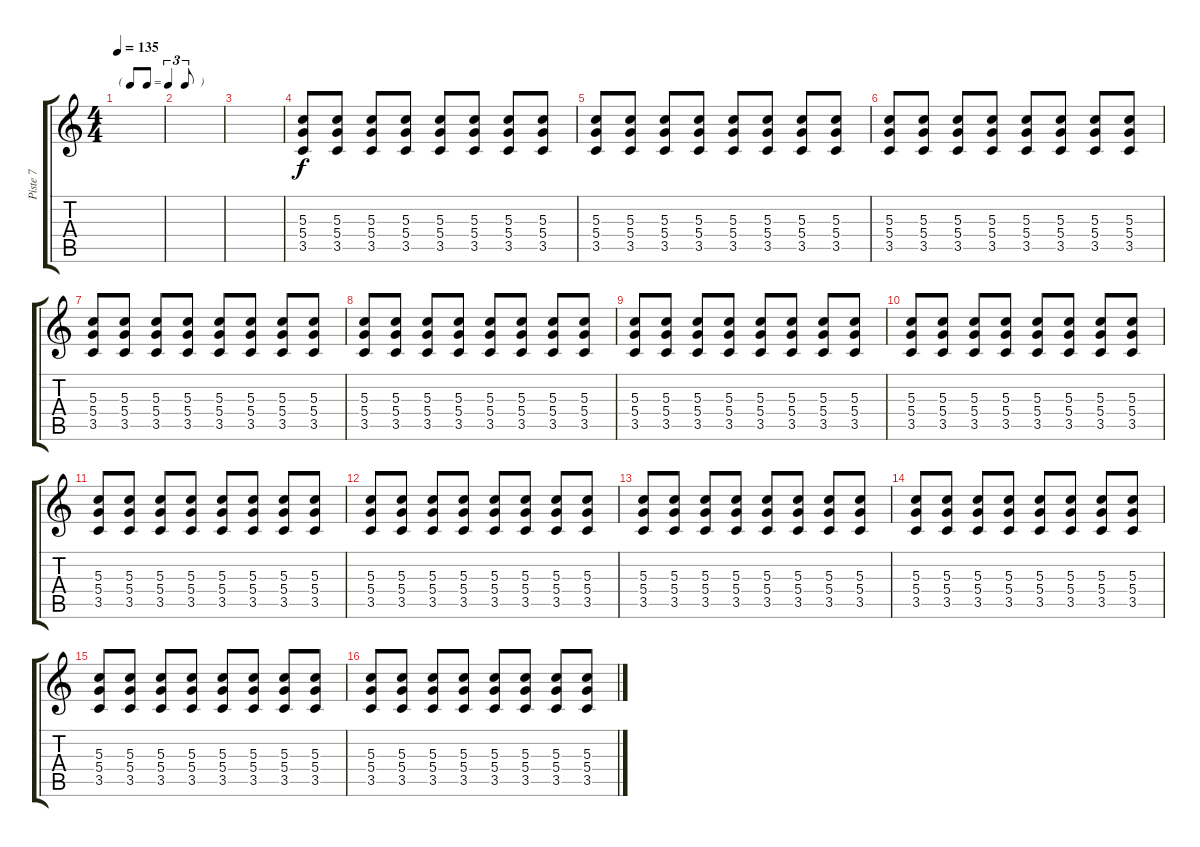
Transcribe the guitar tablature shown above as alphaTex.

\track ("Piste 7" "Piste 7") {instrument electricguitarclean}
\staff {score tabs}
\tuning (E4 B3 G3 D3 A2 E2) {hide}
\ts (4 4)
\tf triplet8th
\tempo 135
\clef g2
\ks c
|
|
|
(5.3 5.4 3.5).8 (5.3 5.4 3.5).8 (5.3 5.4 3.5).8 (5.3 5.4 3.5).8 (5.3 5.4 3.5).8 (5.3 5.4 3.5).8 (5.3 5.4 3.5).8 (5.3 5.4 3.5).8 |
(5.3 5.4 3.5).8 (5.3 5.4 3.5).8 (5.3 5.4 3.5).8 (5.3 5.4 3.5).8 (5.3 5.4 3.5).8 (5.3 5.4 3.5).8 (5.3 5.4 3.5).8 (5.3 5.4 3.5).8 |
(5.3 5.4 3.5).8 (5.3 5.4 3.5).8 (5.3 5.4 3.5).8 (5.3 5.4 3.5).8 (5.3 5.4 3.5).8 (5.3 5.4 3.5).8 (5.3 5.4 3.5).8 (5.3 5.4 3.5).8 |
(5.3 5.4 3.5).8 (5.3 5.4 3.5).8 (5.3 5.4 3.5).8 (5.3 5.4 3.5).8 (5.3 5.4 3.5).8 (5.3 5.4 3.5).8 (5.3 5.4 3.5).8 (5.3 5.4 3.5).8 |
(5.3 5.4 3.5).8 (5.3 5.4 3.5).8 (5.3 5.4 3.5).8 (5.3 5.4 3.5).8 (5.3 5.4 3.5).8 (5.3 5.4 3.5).8 (5.3 5.4 3.5).8 (5.3 5.4 3.5).8 |
(5.3 5.4 3.5).8 (5.3 5.4 3.5).8 (5.3 5.4 3.5).8 (5.3 5.4 3.5).8 (5.3 5.4 3.5).8 (5.3 5.4 3.5).8 (5.3 5.4 3.5).8 (5.3 5.4 3.5).8 |
(5.3 5.4 3.5).8 (5.3 5.4 3.5).8 (5.3 5.4 3.5).8 (5.3 5.4 3.5).8 (5.3 5.4 3.5).8 (5.3 5.4 3.5).8 (5.3 5.4 3.5).8 (5.3 5.4 3.5).8 |
(5.3 5.4 3.5).8 (5.3 5.4 3.5).8 (5.3 5.4 3.5).8 (5.3 5.4 3.5).8 (5.3 5.4 3.5).8 (5.3 5.4 3.5).8 (5.3 5.4 3.5).8 (5.3 5.4 3.5).8 |
(5.3 5.4 3.5).8 (5.3 5.4 3.5).8 (5.3 5.4 3.5).8 (5.3 5.4 3.5).8 (5.3 5.4 3.5).8 (5.3 5.4 3.5).8 (5.3 5.4 3.5).8 (5.3 5.4 3.5).8 |
(5.3 5.4 3.5).8 (5.3 5.4 3.5).8 (5.3 5.4 3.5).8 (5.3 5.4 3.5).8 (5.3 5.4 3.5).8 (5.3 5.4 3.5).8 (5.3 5.4 3.5).8 (5.3 5.4 3.5).8 |
(5.3 5.4 3.5).8 (5.3 5.4 3.5).8 (5.3 5.4 3.5).8 (5.3 5.4 3.5).8 (5.3 5.4 3.5).8 (5.3 5.4 3.5).8 (5.3 5.4 3.5).8 (5.3 5.4 3.5).8 |
(5.3 5.4 3.5).8 (5.3 5.4 3.5).8 (5.3 5.4 3.5).8 (5.3 5.4 3.5).8 (5.3 5.4 3.5).8 (5.3 5.4 3.5).8 (5.3 5.4 3.5).8 (5.3 5.4 3.5).8 |
(5.3 5.4 3.5).8 (5.3 5.4 3.5).8 (5.3 5.4 3.5).8 (5.3 5.4 3.5).8 (5.3 5.4 3.5).8 (5.3 5.4 3.5).8 (5.3 5.4 3.5).8 (5.3 5.4 3.5).8
